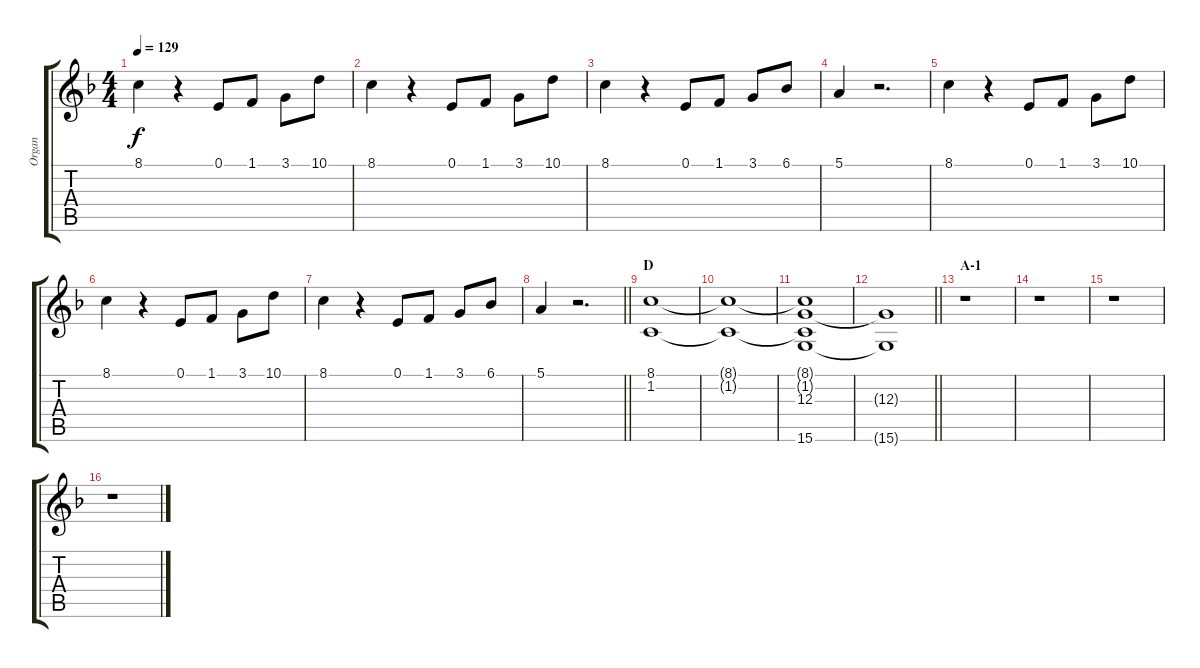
\track ("Organ" "Organ") {instrument drawbarorgan}
\staff {score tabs}
\tuning (E4 B3 G3 D3 A2 E2) {hide}
\ts (4 4)
\tempo 129
\clef g2
\ks f
8.1.4{dy f} r.4 0.1.8 1.1.8 3.1.8 10.1.8 |
8.1.4 r.4 0.1.8 1.1.8 3.1.8 10.1.8 |
8.1.4 r.4 0.1.8 1.1.8 3.1.8 6.1.8 |
5.1.4 r.2{d} |
8.1.4 r.4 0.1.8 1.1.8 3.1.8 10.1.8 |
8.1.4 r.4 0.1.8 1.1.8 3.1.8 10.1.8 |
8.1.4 r.4 0.1.8 1.1.8 3.1.8 6.1.8 |
\barLineRight lightlight
5.1.4 r.2{d} |
\section ("" "D")
(8.1 1.2).1 |
(8.1{t} 1.2{t}).1 |
(8.1{t} 1.2{t} 12.3 15.6).1 |
\barLineRight lightlight
(12.3{t} 15.6{t}).1 |
\section ("" "A-1")
r.1 |
r.1 |
r.1 |
r.1
